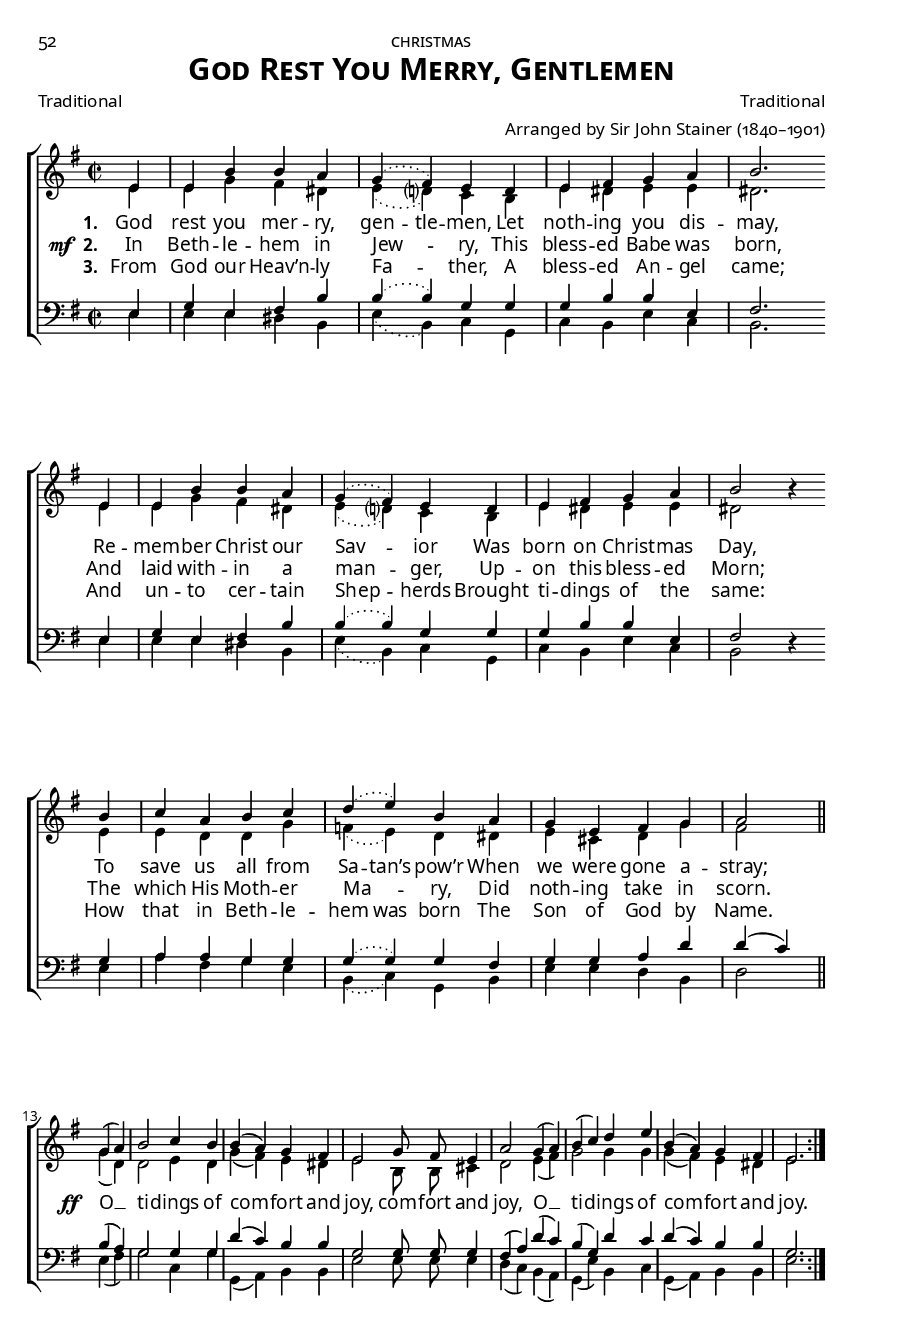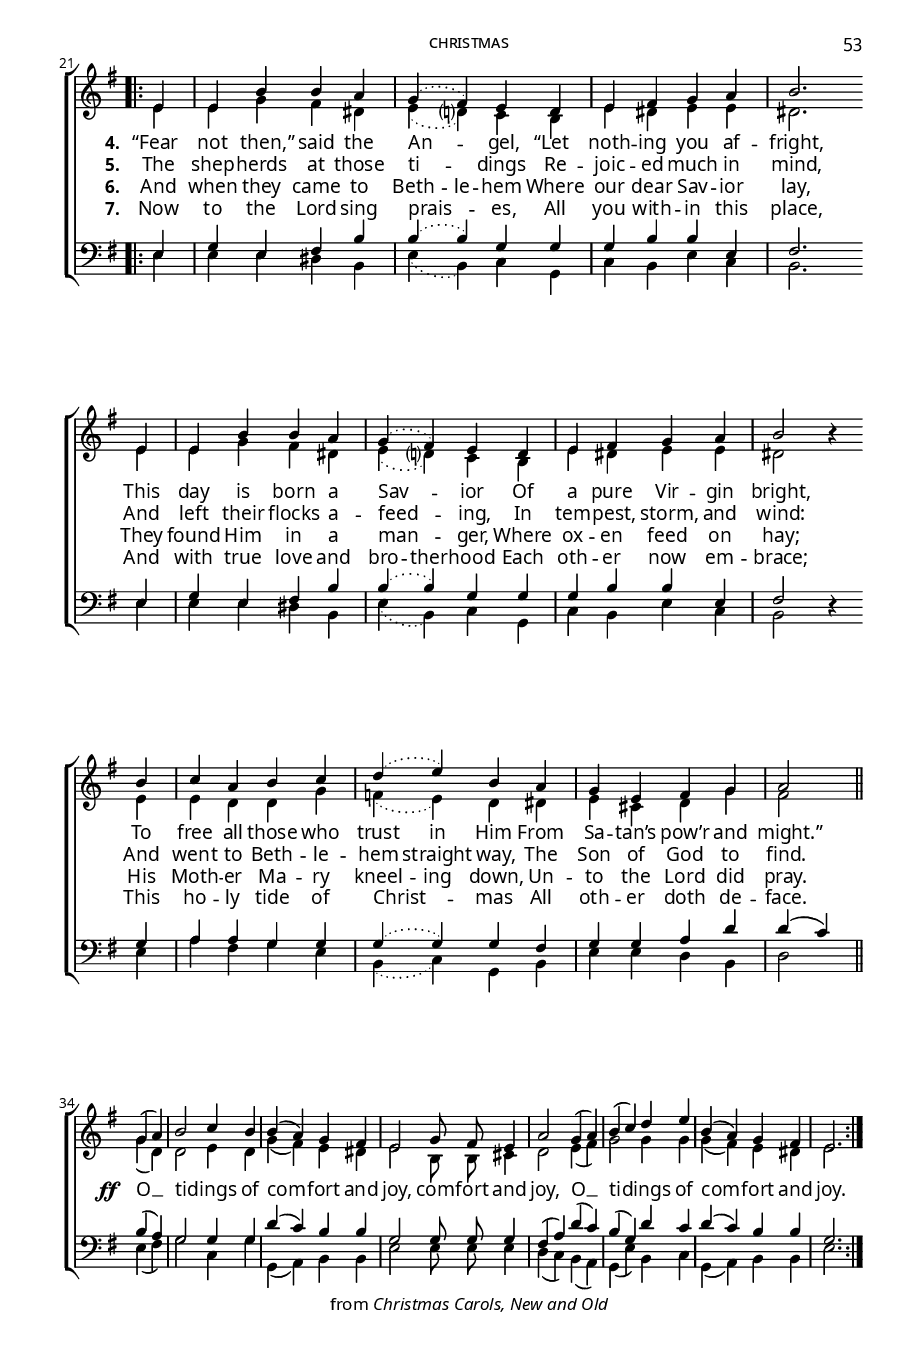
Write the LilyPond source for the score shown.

\version "2.14.2"
\include "util.ly"
\header {
  title = \markup{\override #'(font-name . "Garamond Premier Pro Semibold"){ \abs-fontsize #15 \smallCapsOldStyle"God Rest You Merry, Gentlemen"}}
  poet = \markup\oldStyleNum"Traditional"
  composer = \markup\oldStyleNum"Traditional"
  arranger = \markup\oldStyleNum"Arranged by Sir John Stainer (1840–1901)"
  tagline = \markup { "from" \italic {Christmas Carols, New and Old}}
}
\paper {
  paper-height = 9\in
  paper-width = 6\in
  indent = 0\in
  %system-system-spacing = #'((basic-distance . 10) (padding . 0))
  %system-system-spacing =
  %  #'((basic-distance . 0)
  %     (minimum-distance . 0)
  %     (padding . -5)
  %     (stretchability . 100))
  ragged-last-bottom = ##f
  ragged-bottom = ##f
  two-sided = ##t
  inner-margin = 0.5\in
  outer-margin = 0.25\in
  top-margin = 0.25\in
  bottom-margin = 0.25\in
  first-page-number = #052
  print-first-page-number = ##t
  headerLine = \markup{\override #'(font-name . "Garamond Premier Pro") \smallCapsOldStyle"christmas"}
  oddHeaderMarkup = \markup\fill-line{
     \override #'(font-name . "Garamond Premier Pro")\abs-fontsize #8.5
     \combine 
        \fill-line{"" \on-the-fly #print-page-number-check-first
        \oldStylePageNum""
        }
        \fill-line{\headerLine}
  }
  evenHeaderMarkup = \markup {
     \override #'(font-name . "Garamond Premier Pro")\abs-fontsize #8.5
     \combine
        \on-the-fly #print-page-number-check-first
        \oldStylePageNum""
        \fill-line{\headerLine}
  }
}
#(set-global-staff-size 15) \paper{ #(define fonts (make-pango-font-tree "GoudyOlSt BT" "Garamond Premier Pro" "Garamond Premier Pro" (/ 15 20))) }
global = {
  \key g \major
  \time 2/2
  \override DynamicLineSpanner #'staff-padding = #0.0
  \override DynamicLineSpanner #'Y-extent = #'(-1 . 1)
}

sopMusic = \relative c' {
  \repeat volta 2 {
    \partial 4 e4 |
    e b' b a |
    \slurDotted g( fis) e d |
    \slurSolid e fis g a |
    b2. \bar""\break e,4 |
    
    e b' b a |
    \slurDotted g( fis) e d |
    \slurSolid
    e fis g a |
    b2 b4\rest \bar""\break b |
    
    c a b c |
    \slurDotted d( e) b a |
    \slurSolid
    g e fis g |
    \partial 2 a2 \bar "||" \break
    
    \partial 2 g4( a) |
    b2 c4 b |
    b( a) g fis |
    e2 g8\noBeam fis e4 |
    a2 g4( a) |
    b( c) d e |
    b( a) g fis |
    \partial 4*3 e2. \break
  }
}
sopWords = \lyricmode {
  
}

altoMusic = \relative c' {
  e4 |
  e g fis dis |
  \slurDotted e( d?) c b |
  \slurSolid e dis e e |
  dis2. e4 |
  
  e g fis dis |
  \slurDotted e( d?) c b |
  \slurSolid
  e dis e e |
  dis2 s4 e |
  
  e d d g |
  \slurDotted f( e) d dis |
  \slurSolid
  e cis d g |
  fis2 |
  
  g4( d) |
  d2 e4 d |
  g( fis) e dis) |
  e2 b8\noBeam b cis4 |
  d2 e4( fis) |
  g2 g4 g |
  g( fis) e dis |
  e2.
}
altoWords = {
  \dropLyricsIX
  \lyricmode {
    \set stanza = #"1. "
    God rest you mer -- ry, \set ignoreMelismata = ##t
    gen -- tle -- men,
    \unset ignoreMelismata
    Let noth -- ing you dis -- may,
    Re -- mem -- ber Christ our Sav -- ior Was born on Christ -- mas Day,
    To save us all from
    \set ignoreMelismata = ##t
    Sa -- tan’s 
    \unset ignoreMelismata
    pow’r When we were gone a -- stray;
  }
  \set stanza = \markup\dynamic"ff  "
  \lyricmode {
    O __ ti -- dings of com -- fort and joy, com -- fort and joy, O __ ti -- dings of com -- fort and joy.
    
    
    \set stanza = #"4. "
    “Fear not then,” said the An -- gel, “Let noth -- ing you af -- fright,
    This day is born a Sav -- ior Of a pure Vir -- gin bright,
    \set ignoreMelismata = ##t
    To free all those who trust in Him From Sa -- tan’s pow’r and might.”
    \unset ignoreMelismata
  }
  \set stanza = \markup\dynamic"ff  "
  \lyricmode {
    O __ ti -- dings of com -- fort and joy, com -- fort and joy, O __ ti -- dings of com -- fort and joy.
  }
}
altoWordsII = {
  \dropLyricsIX
  \set stanza = \markup{\dynamic"  mf " "2. "}
  \lyricmode {
    In Beth -- le -- hem in Jew -- ry, This bless -- ed Babe was born,
    And laid with -- in a man -- ger, Up -- on this bless -- ed Morn;
    The which His Moth -- er Ma -- ry, Did noth -- ing take in scorn.
    
    \repeat unfold 20\skip1
    \set stanza = #"5. "
    The shep -- herds at those ti -- dings Re -- joic -- ed much in mind,
    And left their flocks a -- feed -- ing, In tem -- pest, storm, and wind:
    \set ignoreMelismata = ##t
    And went to Beth -- le -- hem straight way, The Son of God to find.
  }
}
altoWordsIII = \lyricmode {
  \dropLyricsIX
  \set stanza = #"3. "
  From God our Heav’n -- ly Fa -- ther, A bless -- ed An -- gel came;
  And un -- to cer -- tain Shep -- herds Brought ti -- dings of the same:
  \set ignoreMelismata = ##t
  How that in Beth -- le -- hem was born The Son of God by Name.
  
  \unset ignoreMelismata
  \repeat unfold 20\skip1
  \set stanza = #"6. "
  And when they came to \set ignoreMelismata = ##t
  Beth -- le -- hem
  \unset ignoreMelismata
  Where our dear Sav -- ior lay,
  They found Him in a man -- ger, Where ox -- en feed on hay;
  \set ignoreMelismata = ##t
  His Moth -- er Ma -- ry kneel -- ing down, Un -- to the Lord did pray.
}
altoWordsIV = \lyricmode {
  \repeat unfold 59\skip1
  \dropLyricsIX
  \set stanza = #"7. "
  Now to the Lord sing prais -- es,
  All you with -- in this place,
  And with true love and \set ignoreMelismata = ##t
  bro -- ther -- hood
  \unset ignoreMelismata
  Each oth -- er now em -- brace;
  This ho -- ly tide of Christ -- mas
  All oth -- er doth de -- face.
}
altoWordsV = \lyricmode {
}
altoWordsVI = \lyricmode {
}
altoWordsVII = \lyricmode {
}

tenorMusic = \relative c {
  e4 |
  g e fis b |
  \slurDotted b( b) g g |
  \slurSolid
  g b b e, |
  fis2. e4 |
  
  g e fis b |
  \slurDotted b( b) g g |
  \slurSolid
  g b b e, |
  fis2 s4 g |
  
  a a g g |
  \slurDotted g( g) g fis |
  \slurSolid
  g g a d |
  d( c) |
  
  b( a) |
  g2 g4 g |
  d'( c) b b |
  g2 g8\noBeam g g4 |
  fis( a) d( c) |
  b( g) d' c |
  d( c) b b |
  g2.
}
tenorWords = \lyricmode {

}

bassMusic = \relative c {
  e4 |
  e e dis b |
  \slurDotted e( b) c g |
  \slurSolid
  c b e c |
  b2. e4 |
  
  e e dis b |
  \slurDotted e( b) c g |
  \slurSolid
  c b e c |
  b2 d4\rest e |
  
  a fis g e |
  \slurDotted b( c) g b |
  \slurSolid
  e e d b |
  d2 |
  
  e4( fis) |
  g2 c,4 g' |
  g,( a) b b |
  e2 e8\noBeam e e4 |
  d( c) b( a) |
  g( e') b c |
  g( a) b b |
  e2.
}
bassWords = \lyricmode {

}

\score {
  <<
   \new ChoirStaff <<
%    \new Lyrics = sopranos \with { \override VerticalAxisGroup #'nonstaff-relatedstaff-spacing = #'((basic-distance . 1)) }
    \new Staff = women <<
      \new Voice = "sopranos" { \voiceOne << \global \repeat unfold 2 \sopMusic >> }
      \new Voice = "altos" { \voiceTwo << \global \repeat unfold 2 \altoMusic >> }
    >>
    \new Lyrics \with { alignAboveContext = #"women" \override VerticalAxisGroup #'nonstaff-relatedstaff-spacing = #'((basic-distance . 1))} \lyricsto "sopranos" \sopWords
    \new Lyrics = "altosVII"  \with { alignBelowContext = #"women" \override VerticalAxisGroup #'nonstaff-relatedstaff-spacing = #'((basic-distance . 1))} \lyricsto "altos" \altoWordsVII
    \new Lyrics = "altosVI"  \with { alignBelowContext = #"women" \override VerticalAxisGroup #'nonstaff-relatedstaff-spacing = #'((basic-distance . 1))} \lyricsto "altos" \altoWordsVI
    \new Lyrics = "altosV"  \with { alignBelowContext = #"women" \override VerticalAxisGroup #'nonstaff-relatedstaff-spacing = #'((basic-distance . 1))} \lyricsto "altos" \altoWordsV
    \new Lyrics = "altosIV"  \with { alignBelowContext = #"women" \override VerticalAxisGroup #'nonstaff-relatedstaff-spacing = #'((basic-distance . 1))} \lyricsto "altos" \altoWordsIV
    \new Lyrics = "altosIII"  \with { alignBelowContext = #"women" \override VerticalAxisGroup #'nonstaff-relatedstaff-spacing = #'((basic-distance . 1))} \lyricsto "altos" \altoWordsIII
    \new Lyrics = "altosII"  \with { alignBelowContext = #"women" \override VerticalAxisGroup #'nonstaff-relatedstaff-spacing = #'((basic-distance . 1))} \lyricsto "altos" \altoWordsII
    \new Lyrics = "altos"  \with { alignBelowContext = #"women" \override VerticalAxisGroup #'nonstaff-relatedstaff-spacing = #'((padding . -0.5)) } \lyricsto "altos" \altoWords
   \new Staff = men <<
      \clef bass
      \new Voice = "tenors" { \voiceOne << \global \repeat unfold 2 \tenorMusic >> }
      \new Voice = "basses" { \voiceTwo << \global \repeat unfold 2 \bassMusic >> }
    >>
    \new Lyrics \with { alignAboveContext = #"men" \override VerticalAxisGroup #'nonstaff-relatedstaff-spacing = #'((basic-distance . 1)) } \lyricsto "tenors" \tenorWords
    \new Lyrics \with { alignBelowContext = #"men" \override VerticalAxisGroup #'nonstaff-relatedstaff-spacing = #'((basic-distance . 1)) } \lyricsto "basses" \bassWords
  >>
%    \new PianoStaff << \new Staff { \new Voice { \pianoRH } } \new Staff { \clef "bass" \pianoLH } >>
  >>
  \layout {
    \context {
      \Score
      %\override SpacingSpanner #'base-shortest-duration = #(ly:make-moment 1 8)
      %\override SpacingSpanner #'common-shortest-duration = #(ly:make-moment 1 4)
    }
    \context {
      % Remove all empty staves
      % \Staff \RemoveEmptyStaves \override VerticalAxisGroup #'remove-first = ##t
    }
    \context {
      \Lyrics
      \override LyricText #'X-offset = #center-on-word
    }
  }
  \midi {
    \tempo 4 = 120
    \set Staff.midiInstrument = "flute"
  
    \context {
      \Voice
      \remove "Dynamic_performer"
    }
  }
}
